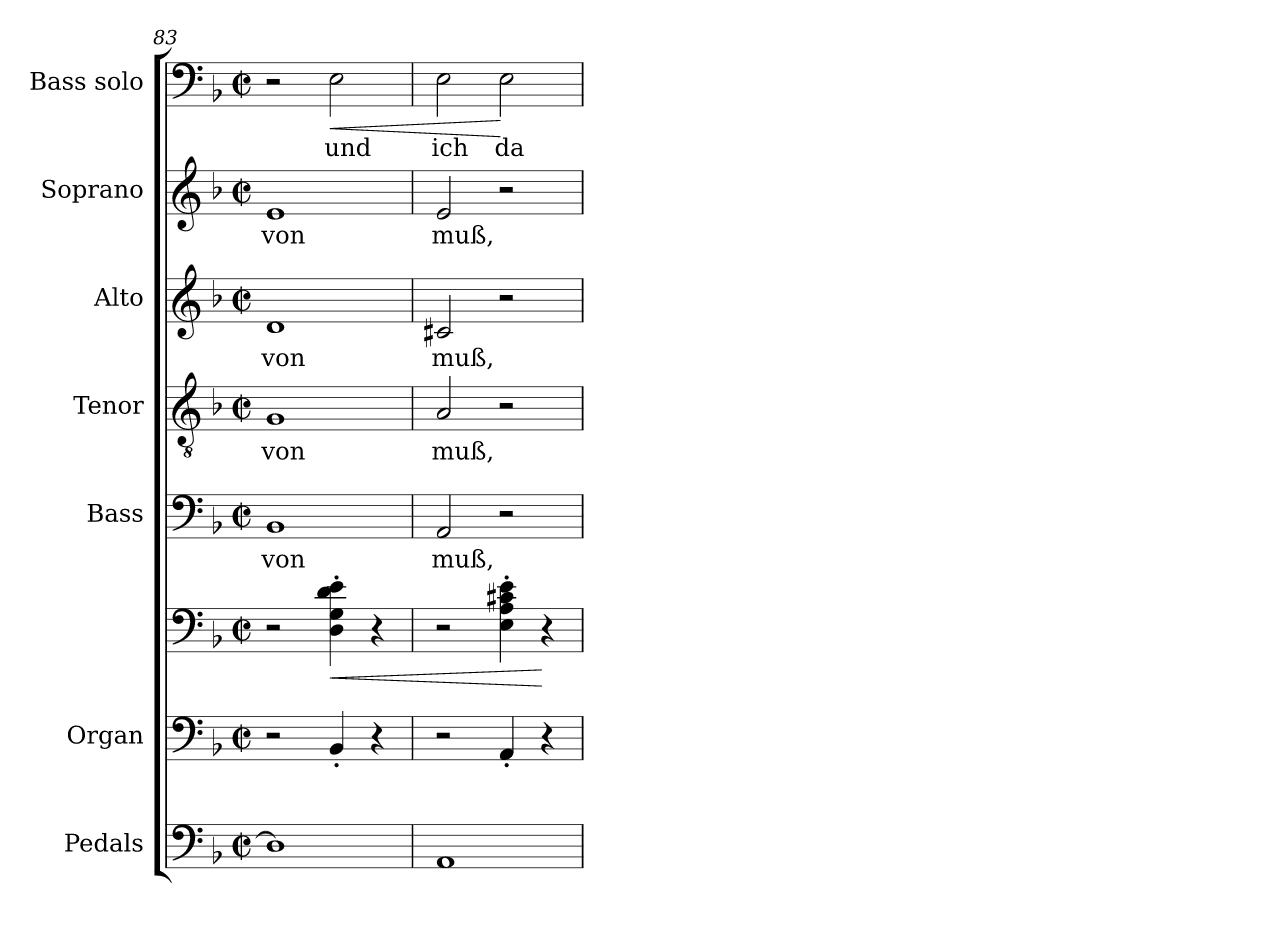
**kern	**kern	**kern	**dynam	**kern	**text	**kern	**text	**kern	**text	**kern	**text	**kern	**text	**dynam
*part7	*part6	*part6	*part6	*part5	*part5	*part4	*part4	*part3	*part3	*part2	*part2	*part1	*part1	*part1
*staff8	*staff7	*staff6	*staff6/7	*staff5	*staff5	*staff4	*staff4	*staff3	*staff3	*staff2	*staff2	*staff1	*staff1	*staff1
*I"Pedals	*I"Organ	*	*	*I"Bass	*	*I"Tenor	*	*I"Alto	*	*I"Soprano	*	*I"Bass solo	*	*
*I'Ped.	*I'Org.	*	*	*I'B.	*	*I'T.	*	*I'A.	*	*I'S.	*	*	*	*
*clefF4	*clefF4	*clefF4	*	*clefF4	*	*clefGv2	*	*clefG2	*	*clefG2	*	*clefF4	*	*
*	*	*	*	*	*	*ITrd7c12	*	*	*	*	*	*	*	*
*k[b-]	*k[b-]	*k[b-]	*	*k[b-]	*	*k[b-]	*	*k[b-]	*	*k[b-]	*	*k[b-]	*	*
*d:	*d:	*d:	*	*d:	*	*d:	*	*d:	*	*d:	*	*d:	*	*
*M2/2	*M2/2	*M2/2	*	*M2/2	*	*M2/2	*	*M2/2	*	*M2/2	*	*M2/2	*	*
*met(c|)	*met(c|)	*met(c|)	*	*met(c|)	*	*met(c|)	*	*met(c|)	*	*met(c|)	*	*met(c|)	*	*
=83	=83	=83	=83	=83	=83	=83	=83	=83	=83	=83	=83	=83	=83	=83
!	!	!	!	!	!LO:LY:b:color=#000000	!	!	!	!	!	!	!	!	!
!	!	!	!	!	!	!	!LO:LY:b:color=#000000	!	!	!	!	!	!	!
!	!	!	!	!	!	!	!	!	!LO:LY:b:color=#000000	!	!	!	!	!
!	!	!	!	!	!	!	!	!	!	!	!LO:LY:b:color=#000000	!	!	!
1Di]	2r	2r	.	1BB-i	-von	1GGi	-von	1di	-von	1ei	-von	2r	.	.
!	!	!	!LO:HP:b	!	!	!	!	!	!	!	!	!	!	!
!	!	!	!	!	!	!	!	!	!	!	!	!	!LO:LY:b:color=#000000	!LO:HP:b
.	4BB-'i/	4Di\' 4Gi' 4di' 4ei'	<	.	.	.	.	.	.	.	.	2Ei\	und	<
.	4r	4r	.	.	.	.	.	.	.	.	.	.	.	.
=84	=84	=84	=84	=84	=84	=84	=84	=84	=84	=84	=84	=84	=84	=84
!	!	!	!	!	!LO:LY:b:color=#000000	!	!	!	!	!	!	!	!	!
!	!	!	!	!	!	!	!LO:LY:b:color=#000000	!	!	!	!	!	!	!
!	!	!	!	!	!	!	!	!	!LO:LY:b:color=#000000	!	!	!	!	!
!	!	!	!	!	!	!	!	!	!	!	!LO:LY:b:color=#000000	!	!	!
!	!	!	!	!	!	!	!	!	!	!	!	!	!LO:LY:b:color=#000000	!
1AAi	2r	2r	.	2AAi/	muß,	2AAi/	muß,	2c#Xi/	muß,	2ei/	muß,	2Ei\	ich	.
!	!	!	!	!	!	!	!	!	!	!	!	!	!LO:LY:b:color=#000000	!
.	4AA'i/	4Ei\' 4Ai' 4c#Xi' 4ei'	.	2r	.	2r	.	2r	.	2r	.	2Ei\	da-	[
.	4r	4r	[	.	.	.	.	.	.	.	.	.	.	.
=	=	=	=	=	=	=	=	=	=	=	=	=	=	=
*-	*-	*-	*-	*-	*-	*-	*-	*-	*-	*-	*-	*-	*-	*-
